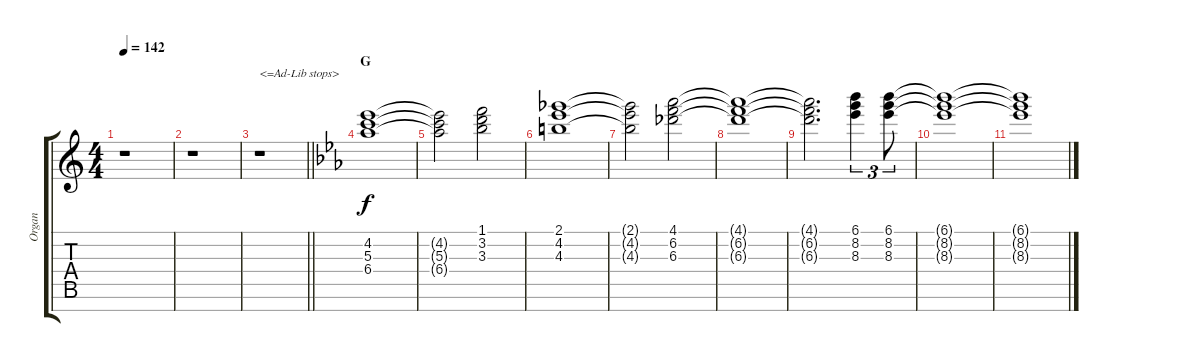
\track ("Organ" "Organ") {instrument rockorgan}
\staff {score tabs}
\tuning (E6 B5 G5 D5 A4 E4 B3) {hide}
\ts (4 4)
\tempo 142
\clef g2
\ks c
r.1{dy f} |
r.1 |
\barLineRight lightlight
r.1{txt "<=Ad-Lib stops>"} |
\section ("" "G")
\ks eb
(4.2 5.3 6.4).1 |
(4.2{t} 5.3{t} 6.4{t}).2 (1.1 3.2 3.3).2 |
(2.1 4.2 4.3).1 |
(2.1{t} 4.2{t} 4.3{t}).2 (4.1 6.2 6.3).2 |
(4.1{t} 6.2{t} 6.3{t}).1 |
(4.1{t} 6.2{t} 6.3{t}).2{d} (6.1 8.2 8.3).4{tu (3 2)} (6.1 8.2 8.3).8{tu (3 2)} |
(6.1{t} 8.2{t} 8.3{t}).1 |
(6.1{t} 8.2{t} 8.3{t}).1
